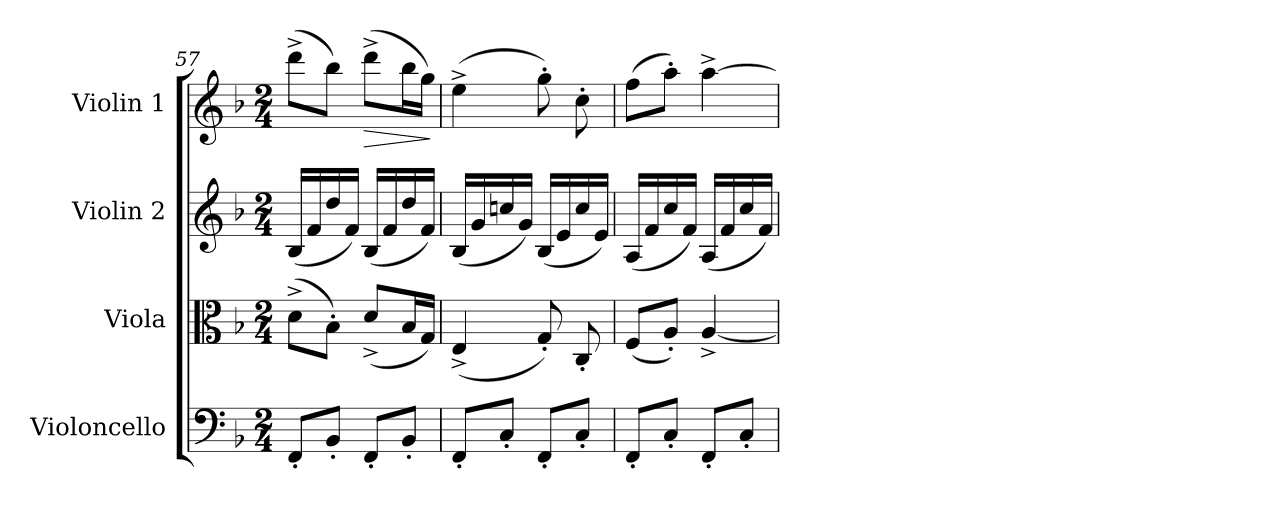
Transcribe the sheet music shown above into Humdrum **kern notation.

**kern	**kern	**kern	**kern	**dynam
*part4	*part3	*part2	*part1	*part1
*staff4	*staff3	*staff2	*staff1	*staff1
*I"Violoncello	*I"Viola	*I"Violin 2	*I"Violin 1	*
*I'Vc	*I'Vla	*I'Vln	*I'Vln	*
*clefF4	*clefC3	*clefG2	*clefG2	*
*k[b-]	*k[b-]	*k[b-]	*k[b-]	*
*M2/4	*M2/4	*M2/4	*M2/4	*
=57	=57	=57	=57	=57
8FF'/L	(8d^\L	(16B-/LL	(8ddd^\L	.
.	.	16f/	.	.
8BB-'/J	8B-'\J)	16dd/	8bb-\J)	.
.	.	16f/JJ)	.	.
!	!	!	!	!LO:HP:b
8FF'/L	(8d^/L	(16B-/LL	(8ddd^\L	>
.	.	16f/	.	.
8BB-'/J	16B-/L	16dd/	16bb-\L	.
.	16G/JJ)	16f/JJ)	16gg\JJ)	.
.	.	.	.	]
=58	=58	=58	=58	=58
8FF'/L	(4E^/	(16B-/LL	(4ee^\	.
.	.	16g/	.	.
8C'/J	.	16ccn/	.	.
.	.	16g/JJ)	.	.
8FF'/L	8G'/)	(16B-/LL	8gg'\)	.
.	.	16e/	.	.
8C'/J	8C'/	16cc/	8cc'\	.
.	.	16e/JJ)	.	.
=59	=59	=59	=59	=59
8FF'/L	(8F/L	(16A/LL	(8ff\L	.
.	.	16f/	.	.
8C'/J	8A'/J)	16cc/	8aa'\J)	.
.	.	16f/JJ)	.	.
8FF'/L	[4A^/	(16A/LL	[4aa^\	.
.	.	16f/	.	.
8C'/J	.	16cc/	.	.
.	.	16f/JJ)	.	.
=	=	=	=	=
*-	*-	*-	*-	*-
